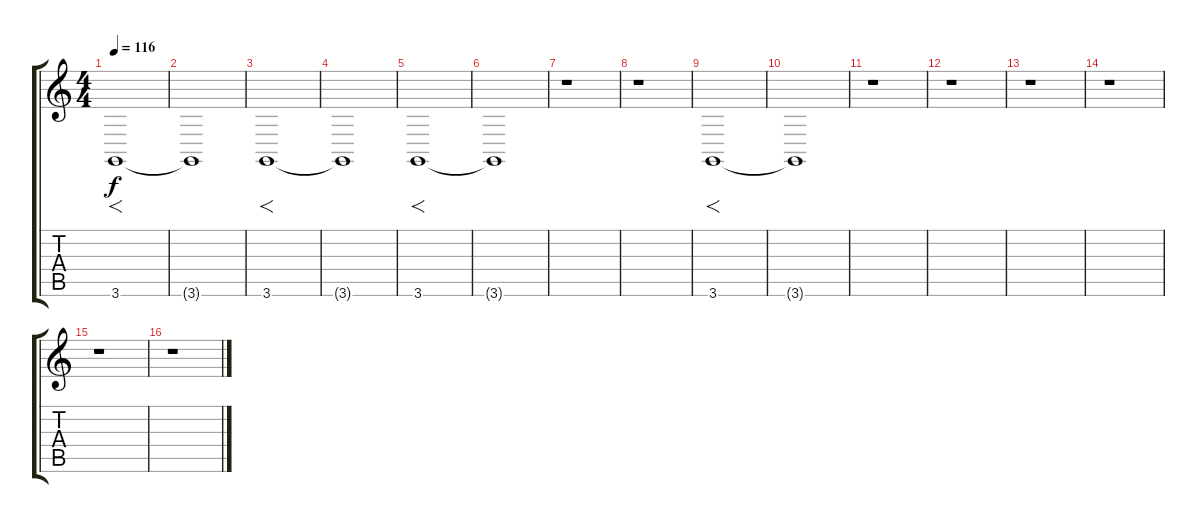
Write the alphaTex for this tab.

\track "" {instrument pad3polysynth}
\staff {score tabs}
\tuning (E4 B3 G3 D3 A2 E2) {hide}
\ts (4 4)
\tempo 116
\clef g2
\ks c
3.6.1{f dy f instrument pad3polysynth} |
3.6{t}.1 |
3.6.1{f} |
3.6{t}.1 |
3.6.1{f} |
3.6{t}.1 |
r.1 |
r.1 |
3.6.1{f} |
3.6{t}.1 |
r.1 |
r.1 |
r.1 |
r.1 |
r.1 |
r.1
